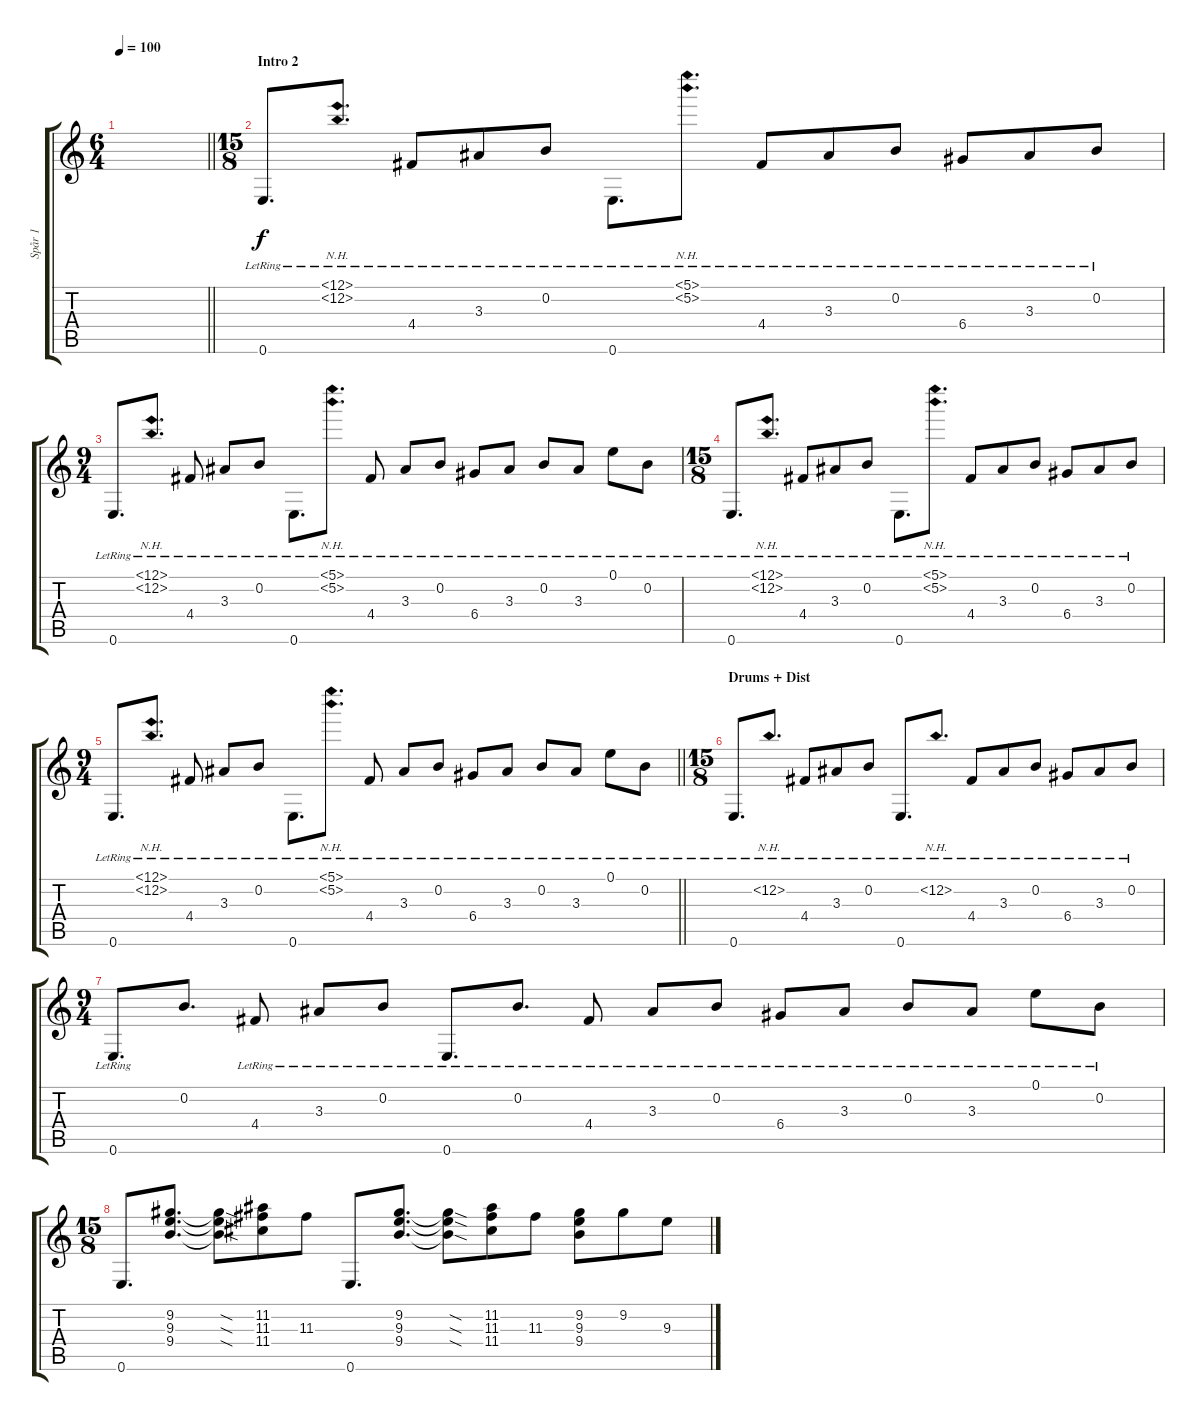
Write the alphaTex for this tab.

\track ("Spår 1" "Spår 1") {instrument acousticguitarsteel}
\staff {score tabs}
\tuning (E4 B3 G3 D3 A2 E2) {hide}
\ts (6 4)
\tempo 100
\clef g2
\barLineRight lightlight
\ks c
|
\ts (15 8)
\section ("" "Intro 2")
0.6{lr}.8{d} (12.1{nh lr} 12.2{nh lr}).8{d} 4.4{lr}.8 3.3{lr}.8 0.2{lr}.8 0.6{lr}.8{d} (5.1{nh lr} 5.2{nh lr}).8{d} 4.4{lr}.8 3.3{lr}.8 0.2{lr}.8 6.4{lr}.8 3.3{lr}.8 0.2{lr}.8 |
\ts (9 4)
0.6{lr}.8{d} (12.1{nh lr} 12.2{nh lr}).8{d} 4.4{lr}.8 3.3{lr}.8 0.2{lr}.8 0.6{lr}.8{d} (5.1{nh lr} 5.2{nh lr}).8{d} 4.4{lr}.8 3.3{lr}.8 0.2{lr}.8 6.4{lr}.8 3.3{lr}.8 0.2{lr}.8 3.3{lr}.8 0.1{lr}.8 0.2{lr}.8 |
\ts (15 8)
0.6{lr}.8{d} (12.1{nh lr} 12.2{nh lr}).8{d} 4.4{lr}.8 3.3{lr}.8 0.2{lr}.8 0.6{lr}.8{d} (5.1{nh lr} 5.2{nh lr}).8{d} 4.4{lr}.8 3.3{lr}.8 0.2{lr}.8 6.4{lr}.8 3.3{lr}.8 0.2{lr}.8 |
\ts (9 4)
\barLineRight lightlight
0.6{lr}.8{d} (12.1{nh lr} 12.2{nh lr}).8{d} 4.4{lr}.8 3.3{lr}.8 0.2{lr}.8 0.6{lr}.8{d} (5.1{nh lr} 5.2{nh lr}).8{d} 4.4{lr}.8 3.3{lr}.8 0.2{lr}.8 6.4{lr}.8 3.3{lr}.8 0.2{lr}.8 3.3{lr}.8 0.1{lr}.8 0.2{lr}.8 |
\ts (15 8)
\section ("" "Drums + Dist")
0.6{lr}.8{d instrument distortionguitar} 0.2{nh lr}.8{d} 4.4{lr}.8 3.3{lr}.8 0.2{lr}.8 0.6{lr}.8{d} 0.2{nh lr}.8{d} 4.4{lr}.8 3.3{lr}.8 0.2{lr}.8 6.4{lr}.8 3.3{lr}.8 0.2{lr}.8 |
\ts (9 4)
0.6{lr}.8{d} 0.2.8{d} 4.4{lr}.8 3.3{lr}.8 0.2{lr}.8 0.6{lr}.8{d} 0.2{lr}.8{d} 4.4{lr}.8 3.3{lr}.8 0.2{lr}.8 6.4{lr}.8 3.3{lr}.8 0.2{lr}.8 3.3{lr}.8 0.1{lr}.8 0.2{lr}.8 |
\ts (15 8)
0.6.8{d} (9.2 9.3 9.4).8{d} (9.2{sod t} 9.3{sod t} 9.4{sod t}).8 (11.2 11.3 11.4).8 11.3.8 0.6.8{d} (9.2 9.3 9.4).8{d} (9.2{sod t} 9.3{sod t} 9.4{sod t}).8 (11.2 11.3 11.4).8 11.3.8 (9.2 9.3 9.4).8 9.2.8 9.3.8
